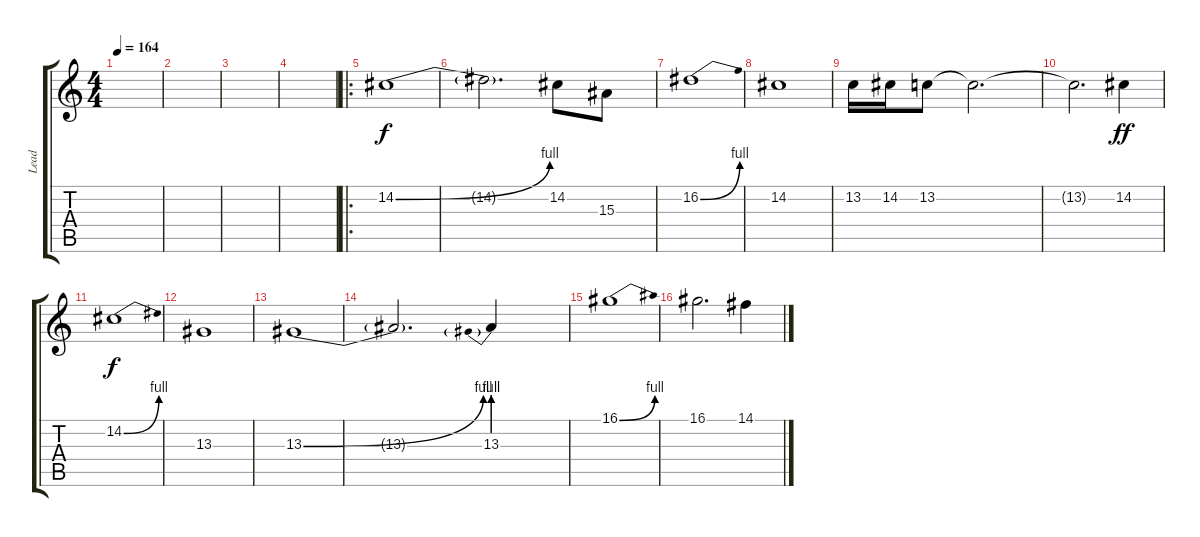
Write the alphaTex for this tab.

\track ("Lead" "Lead") {instrument flute}
\staff {score tabs}
\tuning (E4 B3 G3 D3 A2 E2) {hide}
\ts (4 4)
\tempo 164
\clef g2
\ks c
|
|
|
|
\ro
14.2{be (bend 0 0 60 4)}.1 |
14.2{t}.2{d} 14.2.8 15.3.8 |
16.2{be (bend 0 0 60 4)}.1 |
14.2.1 |
13.2.16 14.2.16 13.2.8 13.2{t}.2{d} |
13.2{t}.2{d} 14.2.4{dy ff} |
14.2{be (bend 0 0 60 4)}.1{dy f} |
13.3.1 |
13.3{be (bend 0 0 60 4)}.1 |
13.3{t}.2{d} 13.3{be (prebend 0 4 60 4)}.4 |
16.1{be (bend 0 0 60 4)}.1 |
16.1.2{d} 14.1.4
